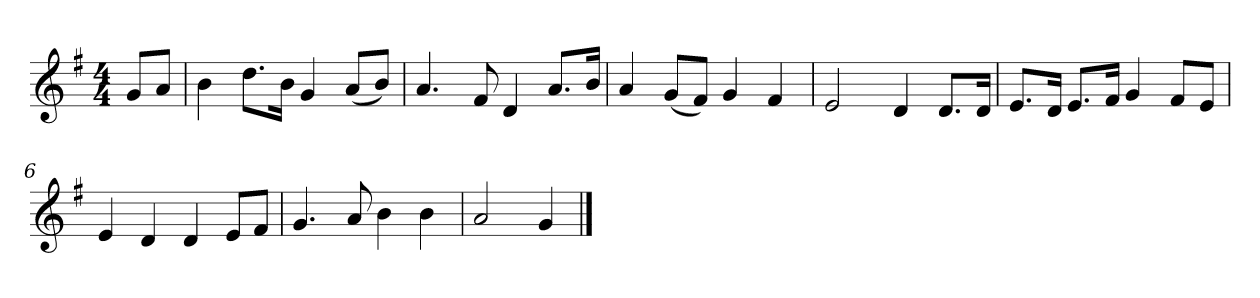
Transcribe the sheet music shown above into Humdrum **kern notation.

**kern
*part1
*staff1
*k[f#]
*M4/4
*MM120
=
8gL
8aJ
=1
4b
8.ddL
16bJk
4g
(8aL
8bJ)
=2
4.a
8f#
4d
8.aL
16bJk
=3
4a
(8gL
8f#J)
4g
4f#
=4
2e
4d
8.dL
16dJk
=5
8.eL
16dJk
8.eL
16f#Jk
4g
8f#L
8eJ
=6
4e
4d
4d
8eL
8f#J
=7
4.g
8a
4b
4b
=8
2a
4g
==
*-
